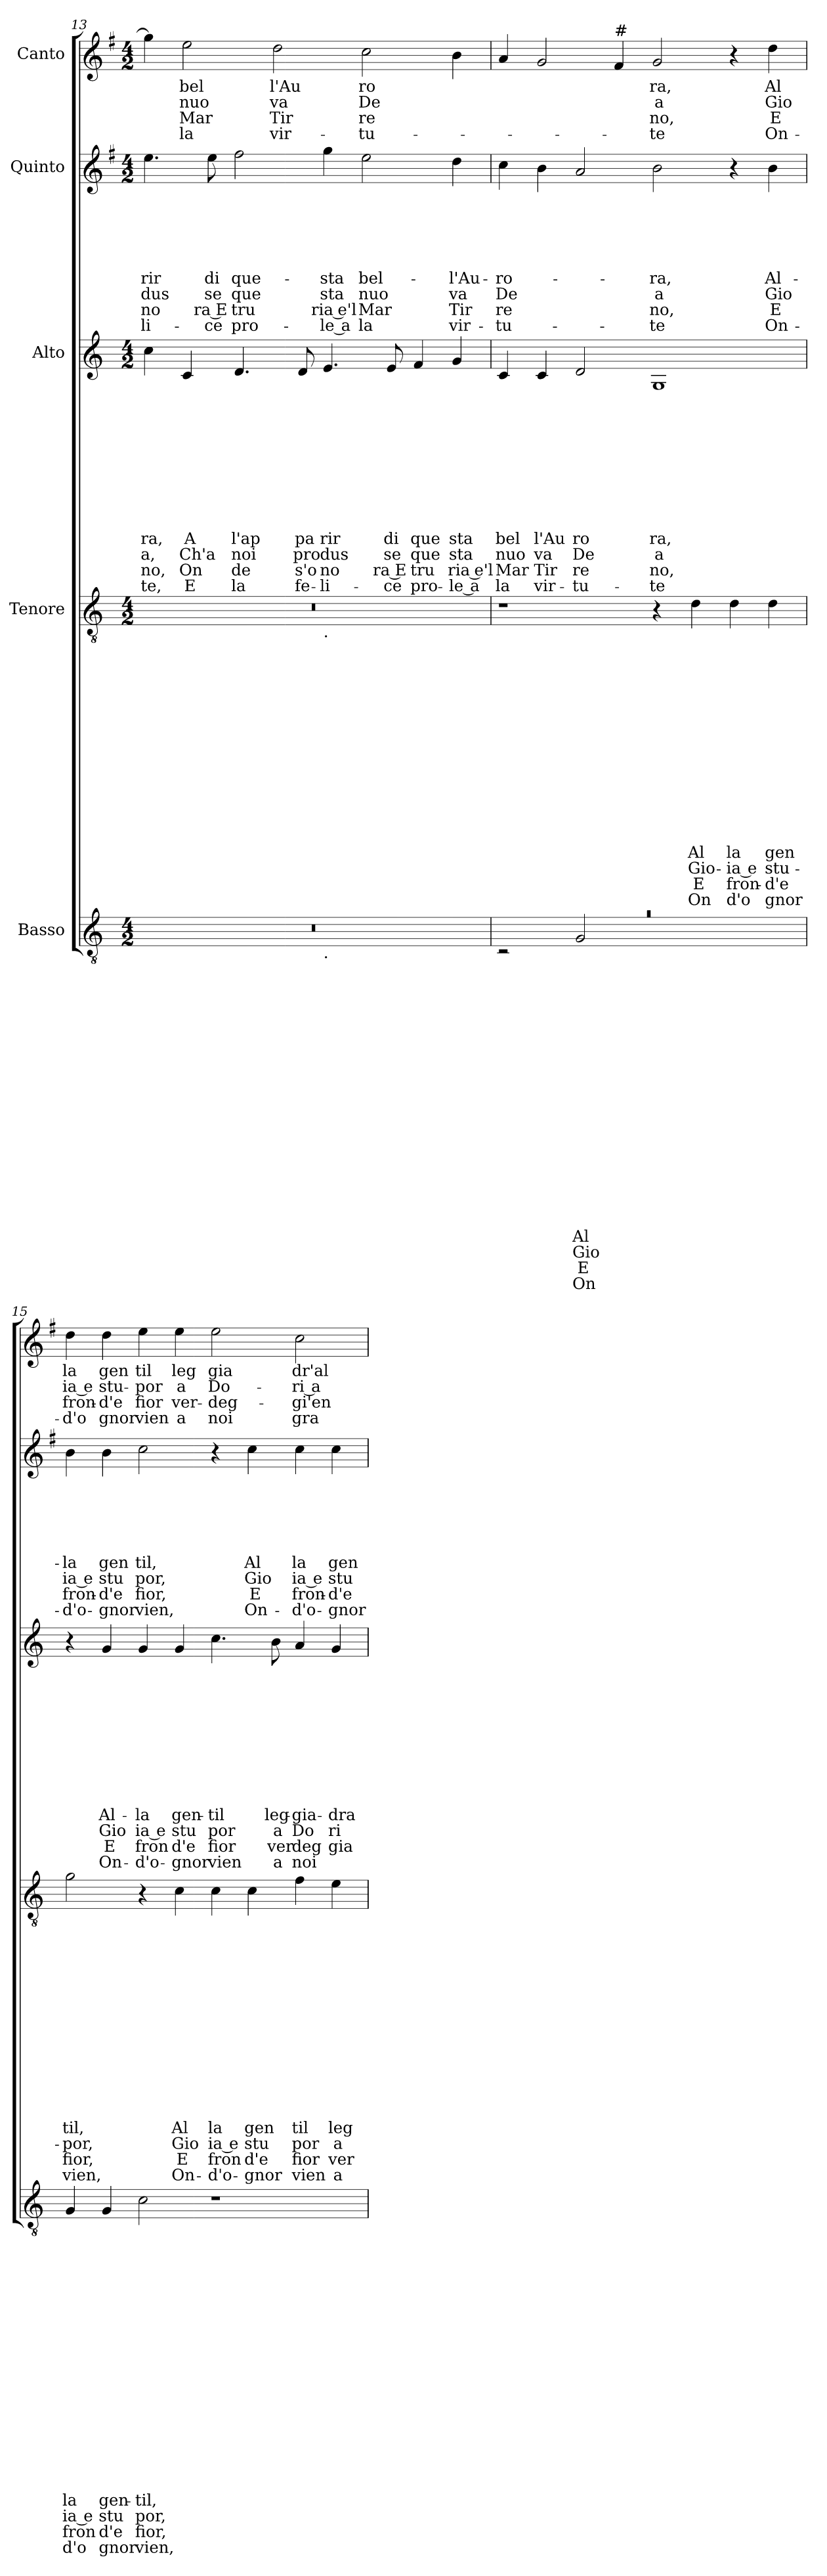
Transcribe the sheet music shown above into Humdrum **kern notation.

**kern	**text	**text	**text	**text	**text	**text	**text	**text	**text	**text	**text	**text	**text	**text	**text	**text	**text	**text	**text	**text	**text	**kern	**text	**text	**text	**text	**text	**text	**text	**text	**text	**text	**text	**text	**text	**text	**text	**text	**text	**kern	**text	**text	**text	**text	**text	**text	**text	**text	**text	**text	**text	**text	**text	**kern	**text	**text	**text	**text	**text	**text	**text	**text	**text	**kern	**text	**text	**text	**text
*part5	*part5	*part5	*part5	*part5	*part5	*part5	*part5	*part5	*part5	*part5	*part5	*part5	*part5	*part5	*part5	*part5	*part5	*part5	*part5	*part5	*part5	*part4	*part4	*part4	*part4	*part4	*part4	*part4	*part4	*part4	*part4	*part4	*part4	*part4	*part4	*part4	*part4	*part4	*part4	*part3	*part3	*part3	*part3	*part3	*part3	*part3	*part3	*part3	*part3	*part3	*part3	*part3	*part3	*part2	*part2	*part2	*part2	*part2	*part2	*part2	*part2	*part2	*part2	*part1	*part1	*part1	*part1	*part1
*staff5	*staff5	*staff5	*staff5	*staff5	*staff5	*staff5	*staff5	*staff5	*staff5	*staff5	*staff5	*staff5	*staff5	*staff5	*staff5	*staff5	*staff5	*staff5	*staff5	*staff5	*staff5	*staff4	*staff4	*staff4	*staff4	*staff4	*staff4	*staff4	*staff4	*staff4	*staff4	*staff4	*staff4	*staff4	*staff4	*staff4	*staff4	*staff4	*staff4	*staff3	*staff3	*staff3	*staff3	*staff3	*staff3	*staff3	*staff3	*staff3	*staff3	*staff3	*staff3	*staff3	*staff3	*staff2	*staff2	*staff2	*staff2	*staff2	*staff2	*staff2	*staff2	*staff2	*staff2	*staff1	*staff1	*staff1	*staff1	*staff1
*I"Basso	*	*	*	*	*	*	*	*	*	*	*	*	*	*	*	*	*	*	*	*	*	*I"Tenore	*	*	*	*	*	*	*	*	*	*	*	*	*	*	*	*	*	*I"Alto	*	*	*	*	*	*	*	*	*	*	*	*	*	*I"Quinto	*	*	*	*	*	*	*	*	*	*I"Canto	*	*	*	*
*clefGv2	*	*	*	*	*	*	*	*	*	*	*	*	*	*	*	*	*	*	*	*	*	*clefGv2	*	*	*	*	*	*	*	*	*	*	*	*	*	*	*	*	*	*clefG2	*	*	*	*	*	*	*	*	*	*	*	*	*	*clefG2	*	*	*	*	*	*	*	*	*	*clefG2	*	*	*	*
*	*	*	*	*	*	*	*	*	*	*	*	*	*	*	*	*	*	*	*	*	*	*	*	*	*	*	*	*	*	*	*	*	*	*	*	*	*	*	*	*	*	*	*	*	*	*	*	*	*	*	*	*	*	*ITrd-3c-5	*	*	*	*	*	*	*	*	*	*ITrd-3c-5	*	*	*	*
*k[]	*	*	*	*	*	*	*	*	*	*	*	*	*	*	*	*	*	*	*	*	*	*k[]	*	*	*	*	*	*	*	*	*	*	*	*	*	*	*	*	*	*k[]	*	*	*	*	*	*	*	*	*	*	*	*	*	*k[]	*	*	*	*	*	*	*	*	*	*k[]	*	*	*	*
*C:	*	*	*	*	*	*	*	*	*	*	*	*	*	*	*	*	*	*	*	*	*	*C:	*	*	*	*	*	*	*	*	*	*	*	*	*	*	*	*	*	*C:	*	*	*	*	*	*	*	*	*	*	*	*	*	*C:	*	*	*	*	*	*	*	*	*	*C:	*	*	*	*
*M4/2	*	*	*	*	*	*	*	*	*	*	*	*	*	*	*	*	*	*	*	*	*	*M4/2	*	*	*	*	*	*	*	*	*	*	*	*	*	*	*	*	*	*M4/2	*	*	*	*	*	*	*	*	*	*	*	*	*	*M4/2	*	*	*	*	*	*	*	*	*	*M4/2	*	*	*	*
=13	=13	=13	=13	=13	=13	=13	=13	=13	=13	=13	=13	=13	=13	=13	=13	=13	=13	=13	=13	=13	=13	=13	=13	=13	=13	=13	=13	=13	=13	=13	=13	=13	=13	=13	=13	=13	=13	=13	=13	=13	=13	=13	=13	=13	=13	=13	=13	=13	=13	=13	=13	=13	=13	=13	=13	=13	=13	=13	=13	=13	=13	=13	=13	=13	=13	=13	=13	=13
!	!	!	!	!	!	!	!	!	!	!	!	!	!	!	!	!	!	!	!	!	!	!	!	!	!	!	!	!	!	!	!	!	!	!	!	!	!	!	!	!	!	!	!	!	!	!	!	!	!	!LO:LY:b	!LO:LY:b	!LO:LY:b	!LO:LY:b	!	!	!	!	!	!	!LO:LY:b	!LO:LY:b	!LO:LY:b	!LO:LY:b	!	!	!	!	!
*^	*	*	*	*	*	*	*	*	*	*	*	*	*	*	*	*	*	*	*	*	*	*^	*	*	*	*	*	*	*	*	*	*	*	*	*	*	*	*	*	*	*	*	*	*	*	*	*	*	*	*	*	*	*	*	*	*	*	*	*	*	*	*	*	*	*	*	*	*
0r	1ryy	.	.	.	.	.	.	.	.	.	.	.	.	.	.	.	.	.	.	.	.	.	0r	1ryy	.	.	.	.	.	.	.	.	.	.	.	.	.	.	.	.	.	4cc\	.	.	.	.	.	.	.	.	.	ra,	a,	no,	-te,	4.aa\	.	.	.	.	.	-rir	dus	no	-li-	4ccc\]	.	.	.	.
!	!	!	!	!	!	!	!	!	!	!	!	!	!	!	!	!	!	!	!	!	!	!	!	!	!	!	!	!	!	!	!	!	!	!	!	!	!	!	!	!	!	!	!	!	!	!	!	!	!	!	!	!LO:LY:b	!LO:LY:b	!LO:LY:b	!LO:LY:b	!	!	!	!	!	!	!	!	!	!	!	!LO:LY:b	!LO:LY:b	!LO:LY:b	!LO:LY:b
.	.	.	.	.	.	.	.	.	.	.	.	.	.	.	.	.	.	.	.	.	.	.	.	.	.	.	.	.	.	.	.	.	.	.	.	.	.	.	.	.	.	4c/	.	.	.	.	.	.	.	.	.	A	Ch'a	On	E	.	.	.	.	.	.	.	.	.	.	2aa\	bel	nuo	Mar	la
!	!	!	!	!	!	!	!	!	!	!	!	!	!	!	!	!	!	!	!	!	!	!	!	!	!	!	!	!	!	!	!	!	!	!	!	!	!	!	!	!	!	!	!	!	!	!	!	!	!	!	!	!	!	!	!	!	!	!	!	!	!	!LO:LY:b	!LO:LY:b	!LO:LY:b	!LO:LY:b	!	!	!	!	!
.	.	.	.	.	.	.	.	.	.	.	.	.	.	.	.	.	.	.	.	.	.	.	.	.	.	.	.	.	.	.	.	.	.	.	.	.	.	.	.	.	.	.	.	.	.	.	.	.	.	.	.	.	.	.	.	8aa\	.	.	.	.	.	di	se	ra E	-ce	.	.	.	.	.
!	!	!	!	!	!	!	!	!	!	!	!	!	!	!	!	!	!	!	!	!	!	!	!	!	!	!	!	!	!	!	!	!	!	!	!	!	!	!	!	!	!	!	!	!	!	!	!	!	!	!	!	!LO:LY:b	!LO:LY:b	!LO:LY:b	!LO:LY:b	!	!	!	!	!	!	!LO:LY:b	!LO:LY:b	!LO:LY:b	!LO:LY:b	!	!	!	!	!
.	.	.	.	.	.	.	.	.	.	.	.	.	.	.	.	.	.	.	.	.	.	.	.	.	.	.	.	.	.	.	.	.	.	.	.	.	.	.	.	.	.	4.d/	.	.	.	.	.	.	.	.	.	l'ap	noi	de	la	2bb\	.	.	.	.	.	que-	que	tru	pro-	.	.	.	.	.
!	!	!	!	!	!	!	!	!	!	!	!	!	!	!	!	!	!	!	!	!	!	!	!	!	!	!	!	!	!	!	!	!	!	!	!	!	!	!	!	!	!	!	!	!	!	!	!	!	!	!	!	!	!	!	!	!	!	!	!	!	!	!	!	!	!	!	!LO:LY:b	!LO:LY:b	!LO:LY:b	!LO:LY:b
.	.	.	.	.	.	.	.	.	.	.	.	.	.	.	.	.	.	.	.	.	.	.	.	.	.	.	.	.	.	.	.	.	.	.	.	.	.	.	.	.	.	.	.	.	.	.	.	.	.	.	.	.	.	.	.	.	.	.	.	.	.	.	.	.	.	2gg\	l'Au	va	Tir	vir-
!	!	!	!	!	!	!	!	!	!	!	!	!	!	!	!	!	!	!	!	!	!	!	!	!	!	!	!	!	!	!	!	!	!	!	!	!	!	!	!	!	!	!	!	!	!	!	!	!	!	!	!	!LO:LY:b	!LO:LY:b	!LO:LY:b	!LO:LY:b	!	!	!	!	!	!	!	!	!	!	!	!	!	!	!
.	.	.	.	.	.	.	.	.	.	.	.	.	.	.	.	.	.	.	.	.	.	.	.	.	.	.	.	.	.	.	.	.	.	.	.	.	.	.	.	.	.	8d/	.	.	.	.	.	.	.	.	.	pa	pro	s'o	fe-	.	.	.	.	.	.	.	.	.	.	.	.	.	.	.
!	!	!	!	!	!	!	!	!	!	!	!	!	!	!	!	!	!	!	!	!	!	!	!	!LO:TX:b:t=.	!	!	!	!	!	!	!	!	!	!	!	!	!	!	!	!	!	!	!	!	!	!	!	!	!	!	!	!	!	!	!	!	!	!	!	!	!	!	!	!	!	!	!	!	!	!
!	!LO:TX:b:t=.	!	!	!	!	!	!	!	!	!	!	!	!	!	!	!	!	!	!	!	!	!	!	!	!	!	!	!	!	!	!	!	!	!	!	!	!	!	!	!	!	!	!	!	!	!	!	!	!	!	!	!	!	!	!	!	!	!	!	!	!	!	!	!	!	!	!	!	!	!
!	!	!	!	!	!	!	!	!	!	!	!	!	!	!	!	!	!	!	!	!	!	!	!	!	!	!	!	!	!	!	!	!	!	!	!	!	!	!	!	!	!	!	!	!	!	!	!	!	!	!	!	!LO:LY:b	!LO:LY:b	!LO:LY:b	!LO:LY:b	!	!	!	!	!	!	!LO:LY:b	!LO:LY:b	!LO:LY:b	!LO:LY:b	!	!	!	!	!
.	1ryy	.	.	.	.	.	.	.	.	.	.	.	.	.	.	.	.	.	.	.	.	.	.	1ryy	.	.	.	.	.	.	.	.	.	.	.	.	.	.	.	.	.	4.e/	.	.	.	.	.	.	.	.	.	rir	dus	no	-li-	4ccc\	.	.	.	.	.	-sta	sta	ria e'l	-le a	.	.	.	.	.
!	!	!	!	!	!	!	!	!	!	!	!	!	!	!	!	!	!	!	!	!	!	!	!	!	!	!	!	!	!	!	!	!	!	!	!	!	!	!	!	!	!	!	!	!	!	!	!	!	!	!	!	!	!	!	!	!	!	!	!	!	!	!LO:LY:b	!LO:LY:b	!LO:LY:b	!LO:LY:b	!	!LO:LY:b	!LO:LY:b	!LO:LY:b	!LO:LY:b
.	.	.	.	.	.	.	.	.	.	.	.	.	.	.	.	.	.	.	.	.	.	.	.	.	.	.	.	.	.	.	.	.	.	.	.	.	.	.	.	.	.	.	.	.	.	.	.	.	.	.	.	.	.	.	.	2aa\	.	.	.	.	.	bel-	nuo	Mar	la	2ff\	ro	De	re	-tu-
!	!	!	!	!	!	!	!	!	!	!	!	!	!	!	!	!	!	!	!	!	!	!	!	!	!	!	!	!	!	!	!	!	!	!	!	!	!	!	!	!	!	!	!	!	!	!	!	!	!	!	!	!LO:LY:b	!LO:LY:b	!LO:LY:b	!LO:LY:b	!	!	!	!	!	!	!	!	!	!	!	!	!	!	!
.	.	.	.	.	.	.	.	.	.	.	.	.	.	.	.	.	.	.	.	.	.	.	.	.	.	.	.	.	.	.	.	.	.	.	.	.	.	.	.	.	.	8e/	.	.	.	.	.	.	.	.	.	di	se	ra E	-ce	.	.	.	.	.	.	.	.	.	.	.	.	.	.	.
!	!	!	!	!	!	!	!	!	!	!	!	!	!	!	!	!	!	!	!	!	!	!	!	!	!	!	!	!	!	!	!	!	!	!	!	!	!	!	!	!	!	!	!	!	!	!	!	!	!	!	!	!LO:LY:b	!LO:LY:b	!LO:LY:b	!LO:LY:b	!	!	!	!	!	!	!	!	!	!	!	!	!	!	!
.	.	.	.	.	.	.	.	.	.	.	.	.	.	.	.	.	.	.	.	.	.	.	.	.	.	.	.	.	.	.	.	.	.	.	.	.	.	.	.	.	.	4f/	.	.	.	.	.	.	.	.	.	que	que	tru	pro-	.	.	.	.	.	.	.	.	.	.	.	.	.	.	.
!	!	!	!	!	!	!	!	!	!	!	!	!	!	!	!	!	!	!	!	!	!	!	!	!	!	!	!	!	!	!	!	!	!	!	!	!	!	!	!	!	!	!	!	!	!	!	!	!	!	!	!	!LO:LY:b	!LO:LY:b	!LO:LY:b	!LO:LY:b	!	!	!	!	!	!	!LO:LY:b	!LO:LY:b	!LO:LY:b	!LO:LY:b	!	!	!	!	!
.	.	.	.	.	.	.	.	.	.	.	.	.	.	.	.	.	.	.	.	.	.	.	.	.	.	.	.	.	.	.	.	.	.	.	.	.	.	.	.	.	.	4g/	.	.	.	.	.	.	.	.	.	sta	sta	ria e'l	-le a	4gg\	.	.	.	.	.	-l'Au-	va	Tir	vir-	4ee\	.	.	.	.
=14	=14	=14	=14	=14	=14	=14	=14	=14	=14	=14	=14	=14	=14	=14	=14	=14	=14	=14	=14	=14	=14	=14	=14	=14	=14	=14	=14	=14	=14	=14	=14	=14	=14	=14	=14	=14	=14	=14	=14	=14	=14	=14	=14	=14	=14	=14	=14	=14	=14	=14	=14	=14	=14	=14	=14	=14	=14	=14	=14	=14	=14	=14	=14	=14	=14	=14	=14	=14	=14	=14
!LO:N:vis=1	!	!	!	!	!	!	!	!	!	!	!	!	!	!	!	!	!	!	!	!	!	!	!	!	!	!	!	!	!	!	!	!	!	!	!	!	!	!	!	!	!	!	!	!	!	!	!	!	!	!	!	!LO:LY:b	!LO:LY:b	!LO:LY:b	!LO:LY:b	!	!	!	!	!	!	!LO:LY:b	!LO:LY:b	!LO:LY:b	!LO:LY:b	!	!	!	!	!
*	*	*	*	*	*	*	*	*	*	*	*	*	*	*	*	*	*	*	*	*	*	*	*v	*v	*	*	*	*	*	*	*	*	*	*	*	*	*	*	*	*	*	*	*	*	*	*	*	*	*	*	*	*	*	*	*	*	*	*	*	*	*	*	*	*	*	*	*	*	*	*
0ra	2rC	.	.	.	.	.	.	.	.	.	.	.	.	.	.	.	.	.	.	.	.	.	1r	.	.	.	.	.	.	.	.	.	.	.	.	.	.	.	.	.	4c/	.	.	.	.	.	.	.	.	.	bel	nuo	Mar	la	4ff\	.	.	.	.	.	-ro-	De	re	-tu-	4dd/	.	.	.	.
!	!	!	!	!	!	!	!	!	!	!	!	!	!	!	!	!	!	!	!	!	!	!	!	!	!	!	!	!	!	!	!	!	!	!	!	!	!	!	!	!	!	!	!	!	!	!	!	!	!	!	!LO:LY:b	!LO:LY:b	!LO:LY:b	!LO:LY:b	!	!	!	!	!	!	!	!	!	!	!	!	!	!	!
.	.	.	.	.	.	.	.	.	.	.	.	.	.	.	.	.	.	.	.	.	.	.	.	.	.	.	.	.	.	.	.	.	.	.	.	.	.	.	.	.	4c/	.	.	.	.	.	.	.	.	.	l'Au	va	Tir	vir-	4ee\	.	.	.	.	.	.	.	.	.	2cc/	.	.	.	.
!	!	!	!	!	!	!	!	!	!	!	!	!	!	!	!	!	!	!	!LO:LY:b	!LO:LY:b	!LO:LY:b	!LO:LY:b	!	!	!	!	!	!	!	!	!	!	!	!	!	!	!	!	!	!	!	!	!	!	!	!	!	!	!	!	!LO:LY:b	!LO:LY:b	!LO:LY:b	!LO:LY:b	!	!	!	!	!	!	!	!	!	!	!	!	!	!	!
.	2G/	.	.	.	.	.	.	.	.	.	.	.	.	.	.	.	.	.	Al-	Gio	E	On-	.	.	.	.	.	.	.	.	.	.	.	.	.	.	.	.	.	.	2d/	.	.	.	.	.	.	.	.	.	ro	De	re	-tu-	2dd/	.	.	.	.	.	.	.	.	.	.	.	.	.	.
!	!	!	!	!	!	!	!	!	!	!	!	!	!	!	!	!	!	!	!	!	!	!	!	!	!	!	!	!	!	!	!	!	!	!	!	!	!	!	!	!	!	!	!	!	!	!	!	!	!	!	!	!	!	!	!	!	!	!	!	!	!	!	!	!	!LO:TX:a:t=#	!	!	!	!
.	.	.	.	.	.	.	.	.	.	.	.	.	.	.	.	.	.	.	.	.	.	.	.	.	.	.	.	.	.	.	.	.	.	.	.	.	.	.	.	.	.	.	.	.	.	.	.	.	.	.	.	.	.	.	.	.	.	.	.	.	.	.	.	.	4b/	.	.	.	.
!	!	!	!	!	!	!	!	!	!	!	!	!	!	!	!	!	!	!	!	!	!	!	!	!	!	!	!	!	!	!	!	!	!	!	!	!	!	!	!	!	!	!	!	!	!	!	!	!	!	!	!LO:LY:b	!LO:LY:b	!LO:LY:b	!LO:LY:b	!	!	!	!	!	!	!LO:LY:b	!LO:LY:b	!LO:LY:b	!LO:LY:b	!	!LO:LY:b	!LO:LY:b	!LO:LY:b	!LO:LY:b
.	1ryy	.	.	.	.	.	.	.	.	.	.	.	.	.	.	.	.	.	.	.	.	.	4r	.	.	.	.	.	.	.	.	.	.	.	.	.	.	.	.	.	1G	.	.	.	.	.	.	.	.	.	ra,	a	no,	-te	2ee\	.	.	.	.	.	-ra,	a	no,	-te	2cc/	ra,	a	no,	-te
!	!	!	!	!	!	!	!	!	!	!	!	!	!	!	!	!	!	!	!	!	!	!	!	!	!	!	!	!	!	!	!	!	!	!	!	!	!LO:LY:b	!LO:LY:b	!LO:LY:b	!LO:LY:b	!	!	!	!	!	!	!	!	!	!	!	!	!	!	!	!	!	!	!	!	!	!	!	!	!	!	!	!	!
.	.	.	.	.	.	.	.	.	.	.	.	.	.	.	.	.	.	.	.	.	.	.	4d\	.	.	.	.	.	.	.	.	.	.	.	.	.	Al	Gio-	E	On	.	.	.	.	.	.	.	.	.	.	.	.	.	.	.	.	.	.	.	.	.	.	.	.	.	.	.	.	.
!	!	!	!	!	!	!	!	!	!	!	!	!	!	!	!	!	!	!	!	!	!	!	!	!	!	!	!	!	!	!	!	!	!	!	!	!	!LO:LY:b	!LO:LY:b	!LO:LY:b	!LO:LY:b	!	!	!	!	!	!	!	!	!	!	!	!	!	!	!	!	!	!	!	!	!	!	!	!	!	!	!	!	!
.	.	.	.	.	.	.	.	.	.	.	.	.	.	.	.	.	.	.	.	.	.	.	4d\	.	.	.	.	.	.	.	.	.	.	.	.	.	la	-ia e	fron-	d'o	.	.	.	.	.	.	.	.	.	.	.	.	.	.	4r	.	.	.	.	.	.	.	.	.	4r	.	.	.	.
!	!	!	!	!	!	!	!	!	!	!	!	!	!	!	!	!	!	!	!	!	!	!	!	!	!	!	!	!	!	!	!	!	!	!	!	!	!LO:LY:b	!LO:LY:b	!LO:LY:b	!LO:LY:b	!	!	!	!	!	!	!	!	!	!	!	!	!	!	!	!	!	!	!	!	!LO:LY:b	!LO:LY:b	!LO:LY:b	!LO:LY:b	!	!LO:LY:b	!LO:LY:b	!LO:LY:b	!LO:LY:b
.	.	.	.	.	.	.	.	.	.	.	.	.	.	.	.	.	.	.	.	.	.	.	4d\	.	.	.	.	.	.	.	.	.	.	.	.	.	gen	stu-	-d'e	gnor	.	.	.	.	.	.	.	.	.	.	.	.	.	.	4ee\	.	.	.	.	.	Al-	Gio	E	On-	4gg\	Al	Gio	E	On-
*v	*v	*	*	*	*	*	*	*	*	*	*	*	*	*	*	*	*	*	*	*	*	*	*	*	*	*	*	*	*	*	*	*	*	*	*	*	*	*	*	*	*	*	*	*	*	*	*	*	*	*	*	*	*	*	*	*	*	*	*	*	*	*	*	*	*	*	*	*	*
!!LO:PB:g=z
=15	=15	=15	=15	=15	=15	=15	=15	=15	=15	=15	=15	=15	=15	=15	=15	=15	=15	=15	=15	=15	=15	=15	=15	=15	=15	=15	=15	=15	=15	=15	=15	=15	=15	=15	=15	=15	=15	=15	=15	=15	=15	=15	=15	=15	=15	=15	=15	=15	=15	=15	=15	=15	=15	=15	=15	=15	=15	=15	=15	=15	=15	=15	=15	=15	=15	=15	=15	=15
!	!	!	!	!	!	!	!	!	!	!	!	!	!	!	!	!	!	!LO:LY:b	!LO:LY:b	!LO:LY:b	!LO:LY:b	!	!	!	!	!	!	!	!	!	!	!	!	!	!	!LO:LY:b	!LO:LY:b	!LO:LY:b	!LO:LY:b	!	!	!	!	!	!	!	!	!	!	!	!	!	!	!	!	!	!	!	!	!LO:LY:b	!LO:LY:b	!LO:LY:b	!LO:LY:b	!	!LO:LY:b	!LO:LY:b	!LO:LY:b	!LO:LY:b
4G/	.	.	.	.	.	.	.	.	.	.	.	.	.	.	.	.	.	-la	ia e	fron	-d'o	2g\	.	.	.	.	.	.	.	.	.	.	.	.	.	til,	-por,	fior,	vien,	4r	.	.	.	.	.	.	.	.	.	.	.	.	.	4ee\	.	.	.	.	.	-la	ia e	fron-	-d'o-	4gg\	la	ia e	fron-	-d'o
!	!	!	!	!	!	!	!	!	!	!	!	!	!	!	!	!	!	!LO:LY:b	!LO:LY:b	!LO:LY:b	!LO:LY:b	!	!	!	!	!	!	!	!	!	!	!	!	!	!	!	!	!	!	!	!	!	!	!	!	!	!	!	!	!LO:LY:b	!LO:LY:b	!LO:LY:b	!LO:LY:b	!	!	!	!	!	!	!LO:LY:b	!LO:LY:b	!LO:LY:b	!LO:LY:b	!	!LO:LY:b	!LO:LY:b	!LO:LY:b	!LO:LY:b
4G/	.	.	.	.	.	.	.	.	.	.	.	.	.	.	.	.	.	gen-	stu	d'e	gnor	.	.	.	.	.	.	.	.	.	.	.	.	.	.	.	.	.	.	4g/	.	.	.	.	.	.	.	.	.	Al-	Gio	E	On-	4ee\	.	.	.	.	.	gen	stu	-d'e	-gnor	4gg\	gen	stu-	-d'e	gnor
!	!	!	!	!	!	!	!	!	!	!	!	!	!	!	!	!	!	!LO:LY:b	!LO:LY:b	!LO:LY:b	!LO:LY:b	!	!	!	!	!	!	!	!	!	!	!	!	!	!	!	!	!	!	!	!	!	!	!	!	!	!	!	!	!LO:LY:b	!LO:LY:b	!LO:LY:b	!LO:LY:b	!	!	!	!	!	!	!LO:LY:b	!LO:LY:b	!LO:LY:b	!LO:LY:b	!	!LO:LY:b	!LO:LY:b	!LO:LY:b	!LO:LY:b
2c\	.	.	.	.	.	.	.	.	.	.	.	.	.	.	.	.	.	-til,	por,	fior,	vien,	4r	.	.	.	.	.	.	.	.	.	.	.	.	.	.	.	.	.	4g/	.	.	.	.	.	.	.	.	.	-la	ia e	fron	-d'o-	2ff\	.	.	.	.	.	til,	por,	fior,	vien,	4aa\	til	-por	fior	vien
!	!	!	!	!	!	!	!	!	!	!	!	!	!	!	!	!	!	!	!	!	!	!	!	!	!	!	!	!	!	!	!	!	!	!	!	!LO:LY:b	!LO:LY:b	!LO:LY:b	!LO:LY:b	!	!	!	!	!	!	!	!	!	!	!LO:LY:b	!LO:LY:b	!LO:LY:b	!LO:LY:b	!	!	!	!	!	!	!	!	!	!	!	!LO:LY:b	!LO:LY:b	!LO:LY:b	!LO:LY:b
.	.	.	.	.	.	.	.	.	.	.	.	.	.	.	.	.	.	.	.	.	.	4c\	.	.	.	.	.	.	.	.	.	.	.	.	.	Al	Gio	E	On-	4g/	.	.	.	.	.	.	.	.	.	gen-	stu	d'e	-gnor	.	.	.	.	.	.	.	.	.	.	4aa\	leg	a	ver-	a
!	!	!	!	!	!	!	!	!	!	!	!	!	!	!	!	!	!	!	!	!	!	!	!	!	!	!	!	!	!	!	!	!	!	!	!	!LO:LY:b	!LO:LY:b	!LO:LY:b	!LO:LY:b	!	!	!	!	!	!	!	!	!	!	!LO:LY:b	!LO:LY:b	!LO:LY:b	!LO:LY:b	!	!	!	!	!	!	!	!	!	!	!	!LO:LY:b	!LO:LY:b	!LO:LY:b	!LO:LY:b
1r	.	.	.	.	.	.	.	.	.	.	.	.	.	.	.	.	.	.	.	.	.	4c\	.	.	.	.	.	.	.	.	.	.	.	.	.	la	ia e	fron	-d'o-	4.cc\	.	.	.	.	.	.	.	.	.	-til	por	fior	vien	4r	.	.	.	.	.	.	.	.	.	2aa\	gia	Do-	-deg-	noi
!	!	!	!	!	!	!	!	!	!	!	!	!	!	!	!	!	!	!	!	!	!	!	!	!	!	!	!	!	!	!	!	!	!	!	!	!LO:LY:b	!LO:LY:b	!LO:LY:b	!LO:LY:b	!	!	!	!	!	!	!	!	!	!	!	!	!	!	!	!	!	!	!	!	!LO:LY:b	!LO:LY:b	!LO:LY:b	!LO:LY:b	!	!	!	!	!
.	.	.	.	.	.	.	.	.	.	.	.	.	.	.	.	.	.	.	.	.	.	4c\	.	.	.	.	.	.	.	.	.	.	.	.	.	gen	stu	d'e	-gnor	.	.	.	.	.	.	.	.	.	.	.	.	.	.	4ff\	.	.	.	.	.	Al	Gio	E	On-	.	.	.	.	.
!	!	!	!	!	!	!	!	!	!	!	!	!	!	!	!	!	!	!	!	!	!	!	!	!	!	!	!	!	!	!	!	!	!	!	!	!	!	!	!	!	!	!	!	!	!	!	!	!	!	!LO:LY:b	!LO:LY:b	!LO:LY:b	!LO:LY:b	!	!	!	!	!	!	!	!	!	!	!	!	!	!	!
.	.	.	.	.	.	.	.	.	.	.	.	.	.	.	.	.	.	.	.	.	.	.	.	.	.	.	.	.	.	.	.	.	.	.	.	.	.	.	.	8b\	.	.	.	.	.	.	.	.	.	leg-	a	ver	a	.	.	.	.	.	.	.	.	.	.	.	.	.	.	.
!	!	!	!	!	!	!	!	!	!	!	!	!	!	!	!	!	!	!	!	!	!	!	!	!	!	!	!	!	!	!	!	!	!	!	!	!LO:LY:b	!LO:LY:b	!LO:LY:b	!LO:LY:b	!	!	!	!	!	!	!	!	!	!	!LO:LY:b	!LO:LY:b	!LO:LY:b	!LO:LY:b	!	!	!	!	!	!	!LO:LY:b	!LO:LY:b	!LO:LY:b	!LO:LY:b	!	!LO:LY:b	!LO:LY:b	!LO:LY:b	!LO:LY:b
.	.	.	.	.	.	.	.	.	.	.	.	.	.	.	.	.	.	.	.	.	.	4f\	.	.	.	.	.	.	.	.	.	.	.	.	.	til	por	fior	vien	4a/	.	.	.	.	.	.	.	.	.	-gia-	Do	deg	noi	4ff\	.	.	.	.	.	la	ia e	fron-	-d'o-	2ff\	dr'al	-ri a	-gi'en-	gra
!	!	!	!	!	!	!	!	!	!	!	!	!	!	!	!	!	!	!	!	!	!	!	!	!	!	!	!	!	!	!	!	!	!	!	!	!LO:LY:b	!LO:LY:b	!LO:LY:b	!LO:LY:b	!	!	!	!	!	!	!	!	!	!	!LO:LY:b	!LO:LY:b	!LO:LY:b	!	!	!	!	!	!	!	!LO:LY:b	!LO:LY:b	!LO:LY:b	!LO:LY:b	!	!	!	!	!
.	.	.	.	.	.	.	.	.	.	.	.	.	.	.	.	.	.	.	.	.	.	4e\	.	.	.	.	.	.	.	.	.	.	.	.	.	leg	a	ver	a	4g/	.	.	.	.	.	.	.	.	.	-dra	ri	gia	.	4ff\	.	.	.	.	.	gen	stu	-d'e	-gnor	.	.	.	.	.
=	=	=	=	=	=	=	=	=	=	=	=	=	=	=	=	=	=	=	=	=	=	=	=	=	=	=	=	=	=	=	=	=	=	=	=	=	=	=	=	=	=	=	=	=	=	=	=	=	=	=	=	=	=	=	=	=	=	=	=	=	=	=	=	=	=	=	=	=
*-	*-	*-	*-	*-	*-	*-	*-	*-	*-	*-	*-	*-	*-	*-	*-	*-	*-	*-	*-	*-	*-	*-	*-	*-	*-	*-	*-	*-	*-	*-	*-	*-	*-	*-	*-	*-	*-	*-	*-	*-	*-	*-	*-	*-	*-	*-	*-	*-	*-	*-	*-	*-	*-	*-	*-	*-	*-	*-	*-	*-	*-	*-	*-	*-	*-	*-	*-	*-
